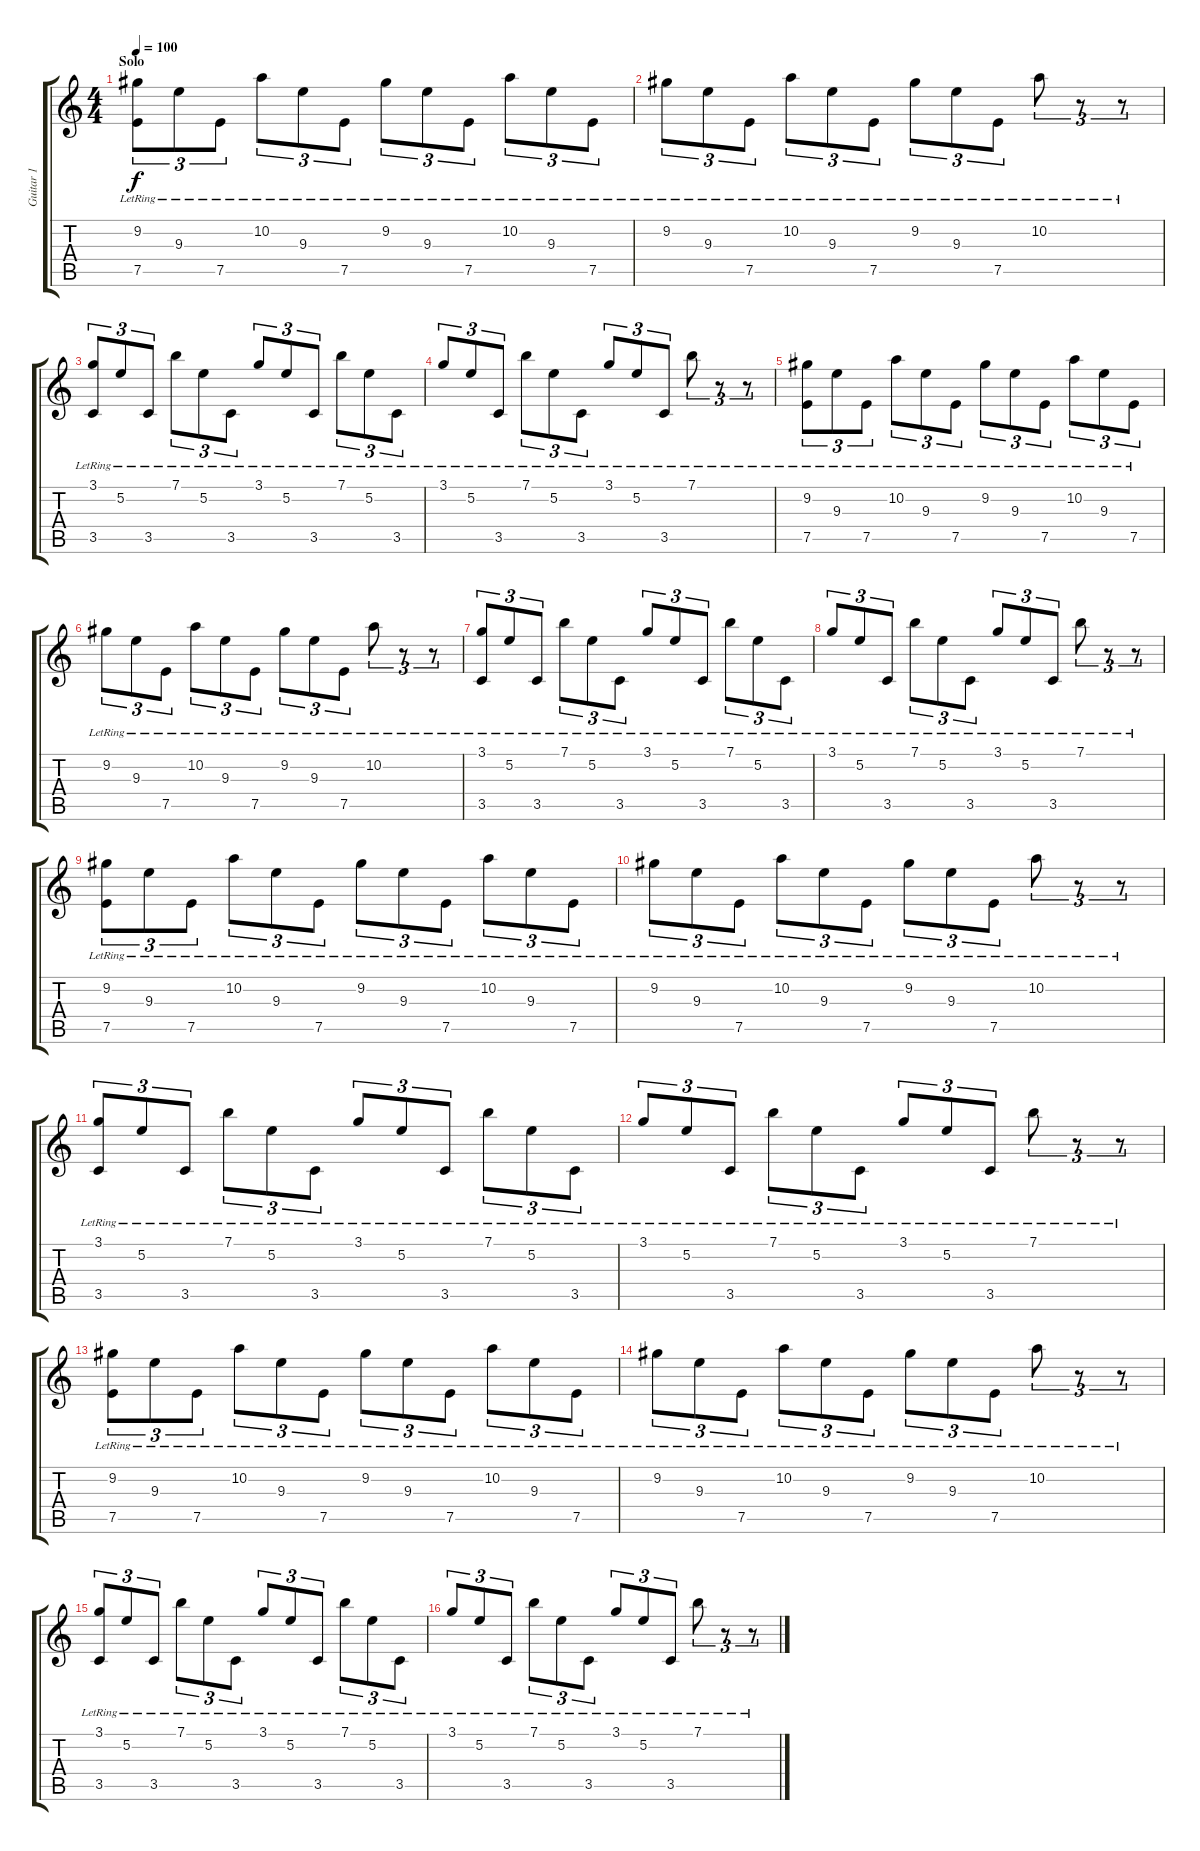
\track ("Guitar 1" "Guitar 1") {instrument electricbassfinger}
\staff {score tabs}
\tuning (E4 B3 G3 D3 A2 E2) {hide}
\ts (4 4)
\section ("" "Solo")
\tempo 100
\clef g2
\ks c
(9.2{lr} 7.5{lr}).8{tu (3 2) dy f} 9.3{lr}.8{tu (3 2)} 7.5{lr}.8{tu (3 2)} 10.2{lr}.8{tu (3 2)} 9.3{lr}.8{tu (3 2)} 7.5{lr}.8{tu (3 2)} 9.2{lr}.8{tu (3 2)} 9.3{lr}.8{tu (3 2)} 7.5{lr}.8{tu (3 2)} 10.2{lr}.8{tu (3 2)} 9.3{lr}.8{tu (3 2)} 7.5{lr}.8{tu (3 2)} |
9.2{lr}.8{tu (3 2)} 9.3{lr}.8{tu (3 2)} 7.5{lr}.8{tu (3 2)} 10.2{lr}.8{tu (3 2)} 9.3{lr}.8{tu (3 2)} 7.5{lr}.8{tu (3 2)} 9.2{lr}.8{tu (3 2)} 9.3{lr}.8{tu (3 2)} 7.5{lr}.8{tu (3 2)} 10.2{lr}.8{tu (3 2)} r.8{tu (3 2)} r.8{tu (3 2)} |
(3.1{lr} 3.5{lr}).8{tu (3 2)} 5.2{lr}.8{tu (3 2)} 3.5{lr}.8{tu (3 2)} 7.1{lr}.8{tu (3 2)} 5.2{lr}.8{tu (3 2)} 3.5{lr}.8{tu (3 2)} 3.1{lr}.8{tu (3 2)} 5.2{lr}.8{tu (3 2)} 3.5{lr}.8{tu (3 2)} 7.1{lr}.8{tu (3 2)} 5.2{lr}.8{tu (3 2)} 3.5{lr}.8{tu (3 2)} |
3.1{lr}.8{tu (3 2)} 5.2{lr}.8{tu (3 2)} 3.5{lr}.8{tu (3 2)} 7.1{lr}.8{tu (3 2)} 5.2{lr}.8{tu (3 2)} 3.5{lr}.8{tu (3 2)} 3.1{lr}.8{tu (3 2)} 5.2{lr}.8{tu (3 2)} 3.5{lr}.8{tu (3 2)} 7.1{lr}.8{tu (3 2)} r.8{tu (3 2)} r.8{tu (3 2)} |
(9.2{lr} 7.5{lr}).8{tu (3 2)} 9.3{lr}.8{tu (3 2)} 7.5{lr}.8{tu (3 2)} 10.2{lr}.8{tu (3 2)} 9.3{lr}.8{tu (3 2)} 7.5{lr}.8{tu (3 2)} 9.2{lr}.8{tu (3 2)} 9.3{lr}.8{tu (3 2)} 7.5{lr}.8{tu (3 2)} 10.2{lr}.8{tu (3 2)} 9.3{lr}.8{tu (3 2)} 7.5{lr}.8{tu (3 2)} |
9.2{lr}.8{tu (3 2)} 9.3{lr}.8{tu (3 2)} 7.5{lr}.8{tu (3 2)} 10.2{lr}.8{tu (3 2)} 9.3{lr}.8{tu (3 2)} 7.5{lr}.8{tu (3 2)} 9.2{lr}.8{tu (3 2)} 9.3{lr}.8{tu (3 2)} 7.5{lr}.8{tu (3 2)} 10.2{lr}.8{tu (3 2)} r.8{tu (3 2)} r.8{tu (3 2)} |
(3.1{lr} 3.5{lr}).8{tu (3 2)} 5.2{lr}.8{tu (3 2)} 3.5{lr}.8{tu (3 2)} 7.1{lr}.8{tu (3 2)} 5.2{lr}.8{tu (3 2)} 3.5{lr}.8{tu (3 2)} 3.1{lr}.8{tu (3 2)} 5.2{lr}.8{tu (3 2)} 3.5{lr}.8{tu (3 2)} 7.1{lr}.8{tu (3 2)} 5.2{lr}.8{tu (3 2)} 3.5{lr}.8{tu (3 2)} |
3.1{lr}.8{tu (3 2)} 5.2{lr}.8{tu (3 2)} 3.5{lr}.8{tu (3 2)} 7.1{lr}.8{tu (3 2)} 5.2{lr}.8{tu (3 2)} 3.5{lr}.8{tu (3 2)} 3.1{lr}.8{tu (3 2)} 5.2{lr}.8{tu (3 2)} 3.5{lr}.8{tu (3 2)} 7.1{lr}.8{tu (3 2)} r.8{tu (3 2)} r.8{tu (3 2)} |
(9.2{lr} 7.5{lr}).8{tu (3 2)} 9.3{lr}.8{tu (3 2)} 7.5{lr}.8{tu (3 2)} 10.2{lr}.8{tu (3 2)} 9.3{lr}.8{tu (3 2)} 7.5{lr}.8{tu (3 2)} 9.2{lr}.8{tu (3 2)} 9.3{lr}.8{tu (3 2)} 7.5{lr}.8{tu (3 2)} 10.2{lr}.8{tu (3 2)} 9.3{lr}.8{tu (3 2)} 7.5{lr}.8{tu (3 2)} |
9.2{lr}.8{tu (3 2)} 9.3{lr}.8{tu (3 2)} 7.5{lr}.8{tu (3 2)} 10.2{lr}.8{tu (3 2)} 9.3{lr}.8{tu (3 2)} 7.5{lr}.8{tu (3 2)} 9.2{lr}.8{tu (3 2)} 9.3{lr}.8{tu (3 2)} 7.5{lr}.8{tu (3 2)} 10.2{lr}.8{tu (3 2)} r.8{tu (3 2)} r.8{tu (3 2)} |
(3.1{lr} 3.5{lr}).8{tu (3 2)} 5.2{lr}.8{tu (3 2)} 3.5{lr}.8{tu (3 2)} 7.1{lr}.8{tu (3 2)} 5.2{lr}.8{tu (3 2)} 3.5{lr}.8{tu (3 2)} 3.1{lr}.8{tu (3 2)} 5.2{lr}.8{tu (3 2)} 3.5{lr}.8{tu (3 2)} 7.1{lr}.8{tu (3 2)} 5.2{lr}.8{tu (3 2)} 3.5{lr}.8{tu (3 2)} |
3.1{lr}.8{tu (3 2)} 5.2{lr}.8{tu (3 2)} 3.5{lr}.8{tu (3 2)} 7.1{lr}.8{tu (3 2)} 5.2{lr}.8{tu (3 2)} 3.5{lr}.8{tu (3 2)} 3.1{lr}.8{tu (3 2)} 5.2{lr}.8{tu (3 2)} 3.5{lr}.8{tu (3 2)} 7.1{lr}.8{tu (3 2)} r.8{tu (3 2)} r.8{tu (3 2)} |
(9.2{lr} 7.5{lr}).8{tu (3 2)} 9.3{lr}.8{tu (3 2)} 7.5{lr}.8{tu (3 2)} 10.2{lr}.8{tu (3 2)} 9.3{lr}.8{tu (3 2)} 7.5{lr}.8{tu (3 2)} 9.2{lr}.8{tu (3 2)} 9.3{lr}.8{tu (3 2)} 7.5{lr}.8{tu (3 2)} 10.2{lr}.8{tu (3 2)} 9.3{lr}.8{tu (3 2)} 7.5{lr}.8{tu (3 2)} |
9.2{lr}.8{tu (3 2)} 9.3{lr}.8{tu (3 2)} 7.5{lr}.8{tu (3 2)} 10.2{lr}.8{tu (3 2)} 9.3{lr}.8{tu (3 2)} 7.5{lr}.8{tu (3 2)} 9.2{lr}.8{tu (3 2)} 9.3{lr}.8{tu (3 2)} 7.5{lr}.8{tu (3 2)} 10.2{lr}.8{tu (3 2)} r.8{tu (3 2)} r.8{tu (3 2)} |
(3.1{lr} 3.5{lr}).8{tu (3 2)} 5.2{lr}.8{tu (3 2)} 3.5{lr}.8{tu (3 2)} 7.1{lr}.8{tu (3 2)} 5.2{lr}.8{tu (3 2)} 3.5{lr}.8{tu (3 2)} 3.1{lr}.8{tu (3 2)} 5.2{lr}.8{tu (3 2)} 3.5{lr}.8{tu (3 2)} 7.1{lr}.8{tu (3 2)} 5.2{lr}.8{tu (3 2)} 3.5{lr}.8{tu (3 2)} |
3.1{lr}.8{tu (3 2)} 5.2{lr}.8{tu (3 2)} 3.5{lr}.8{tu (3 2)} 7.1{lr}.8{tu (3 2)} 5.2{lr}.8{tu (3 2)} 3.5{lr}.8{tu (3 2)} 3.1{lr}.8{tu (3 2)} 5.2{lr}.8{tu (3 2)} 3.5{lr}.8{tu (3 2)} 7.1{lr}.8{tu (3 2)} r.8{tu (3 2)} r.8{tu (3 2)}
